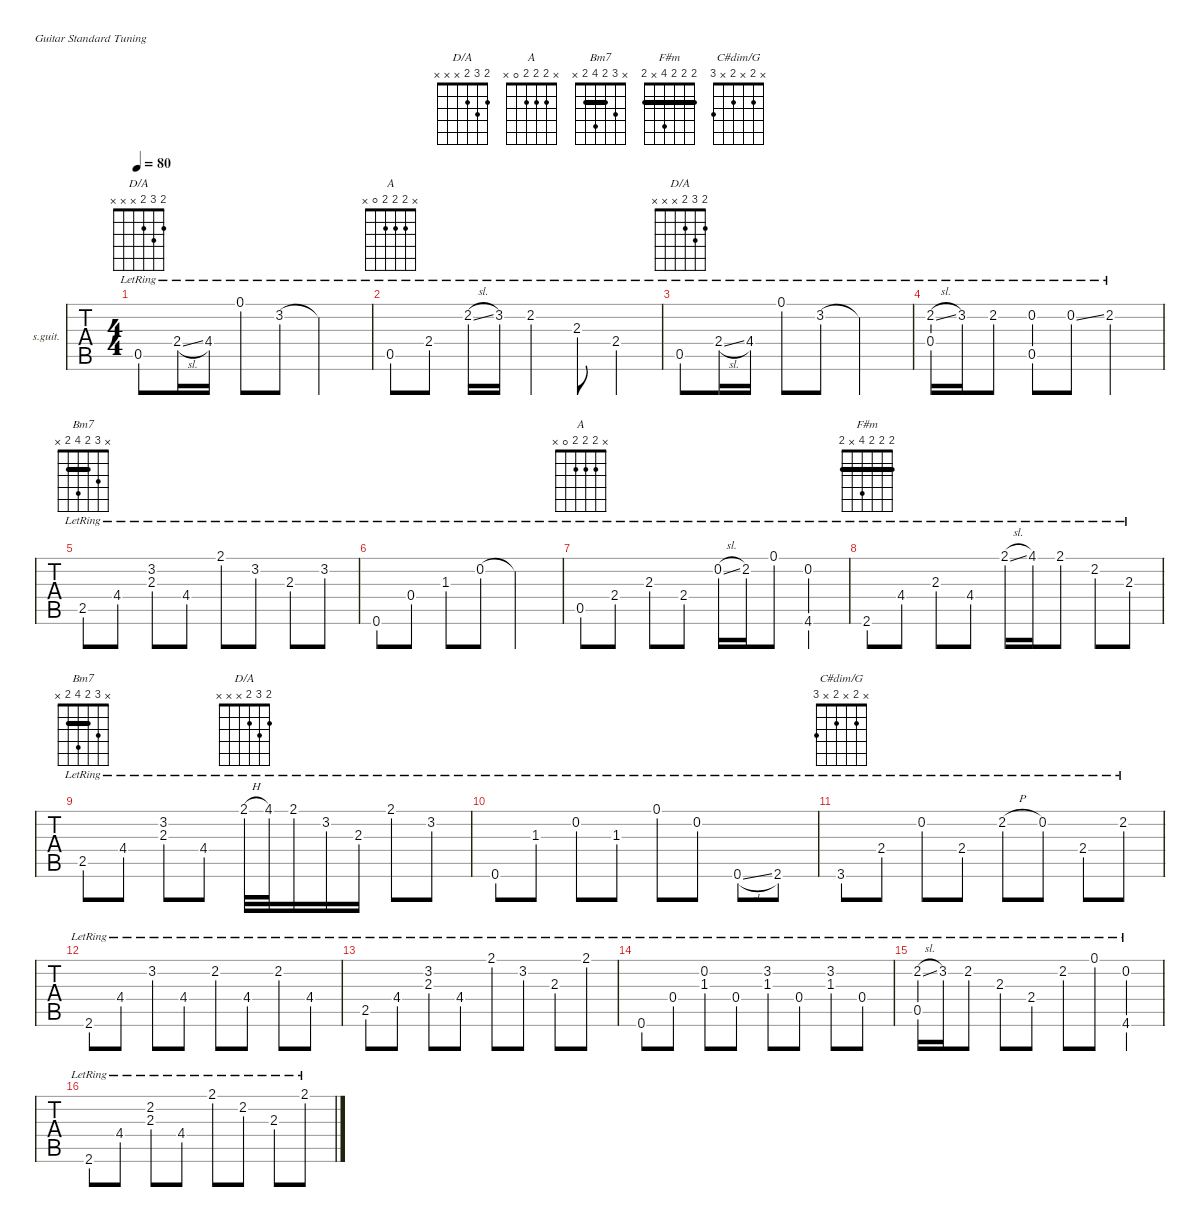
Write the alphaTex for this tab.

\defaultSystemsLayout 4
\hideDynamics
\bracketExtendMode groupsimilarinstruments
\firstSystemTrackNameOrientation horizontal
\otherSystemsTrackNameOrientation horizontal
\chordDiagramsInScore
\track ("guitar" "s.guit.") {instrument acousticguitarsteel}
\staff {tabs}
\tuning (E4 B3 G3 D3 A2 E2)
\chord ("D/A" x 3 x 4 0 x)
\chord ("A" x 2 2 2 0 x)
\chord ("Bm7" x 3 2 4 2 x) {barre 2}
\chord ("F#m" 2 2 2 4 x 2) {barre (2 2 2)}
\chord ("D/A" 2 3 2 x x x)
\chord ("C#dim/G" x 2 x 2 x 3)
\ts (4 4)
\beaming (8 2 2 2 2)
\tempo 80
\clef g2
\ks c
0.5{lr}.8{ch "D/A" dy f instrument acousticguitarsteel} 2.4{sl lr}.16 4.4{lr}.16 0.1{lr}.8 3.2{lr}.8 3.2{lr t}.2 |
0.5{lr}.8{ch "A"} 2.4{lr}.8 2.2{sl lr}.16 3.2{lr}.16 2.2{lr}.4 2.3{lr}.8 2.4{lr}.4 |
0.5{lr}.8{ch "D/A"} 2.4{sl lr}.16 4.4{lr}.16 0.1{lr}.8 3.2{lr}.8 3.2{lr t}.2 |
(2.2{sl lr} 0.4{lr}).16 3.2{lr}.16 2.2{lr}.8 (0.2{lr} 0.5{lr}).8 0.2{ss lr}.8 2.2{lr}.2 |
2.5{lr}.8{ch "Bm7"} 4.4{lr}.8 (3.2{lr} 2.3{lr}).8 4.4{lr}.8 2.1{lr}.8 3.2{lr}.8 2.3{lr}.8 3.2{lr}.8 |
0.6{lr}.8 0.4{lr}.8 1.3{lr}.8 0.2{lr}.8 0.2{lr t}.2 |
0.5{lr}.8{ch "A"} 2.4{lr}.8 2.3{lr}.8 2.4{lr}.8 0.2{sl lr}.16 2.2{lr}.16 0.1{lr}.8 (0.2{lr} 4.6{lr}).4 |
2.6{lr}.8{ch "F#m"} 4.4{lr}.8 2.3{lr}.8 4.4{lr}.8 2.1{sl lr}.16 4.1{lr}.16 2.1{lr}.8 2.2{lr}.8 2.3{lr}.8 |
2.5{lr}.8{ch "Bm7"} 4.4{lr}.8 (3.2{lr} 2.3{lr}).8 4.4{lr}.8 2.1{h lr}.32{ch "D/A"} 4.1{lr}.32 2.1{lr}.16 3.2{lr}.16 2.3{lr}.16 2.1{lr}.8 3.2{lr}.8 |
0.6{lr}.8 1.3{lr}.8 0.2{lr}.8 1.3{lr}.8 0.1{lr}.8 0.2{lr}.8 0.6{sl lr}.8 2.6{lr}.8 |
3.6{lr}.8{ch "C#dim/G"} 2.4{lr}.8 0.2{lr}.8 2.4{lr}.8 2.2{h lr}.8 0.2{lr}.8 2.4{lr}.8 2.2{lr}.8 |
2.6{lr}.8 4.4{lr}.8 3.2{lr}.8 4.4{lr}.8 2.2{lr}.8 4.4{lr}.8 2.2{lr}.8 4.4{lr}.8 |
2.5{lr}.8 4.4{lr}.8 (3.2{lr} 2.3{lr}).8 4.4{lr}.8 2.1{lr}.8 3.2{lr}.8 2.3{lr}.8 2.1{lr}.8 |
0.6{lr}.8 0.4{lr}.8 (0.2{lr} 1.3{lr}).8 0.4{lr}.8 (3.2{lr} 1.3{lr}).8 0.4{lr}.8 (3.2{lr} 1.3{lr}).8 0.4{lr}.8 |
(2.2{sl lr} 0.5{lr}).16 3.2{lr}.16 2.2{lr}.8 2.3{lr}.8 2.4{lr}.8 2.2{lr}.8 0.1{lr}.8 (0.2{lr} 4.6{lr}).4 |
2.6{lr}.8 4.4{lr}.8 (2.2{lr} 2.3{lr}).8 4.4{lr}.8 2.1{lr}.8 2.2{lr}.8 2.3{lr}.8 2.1{lr}.8
